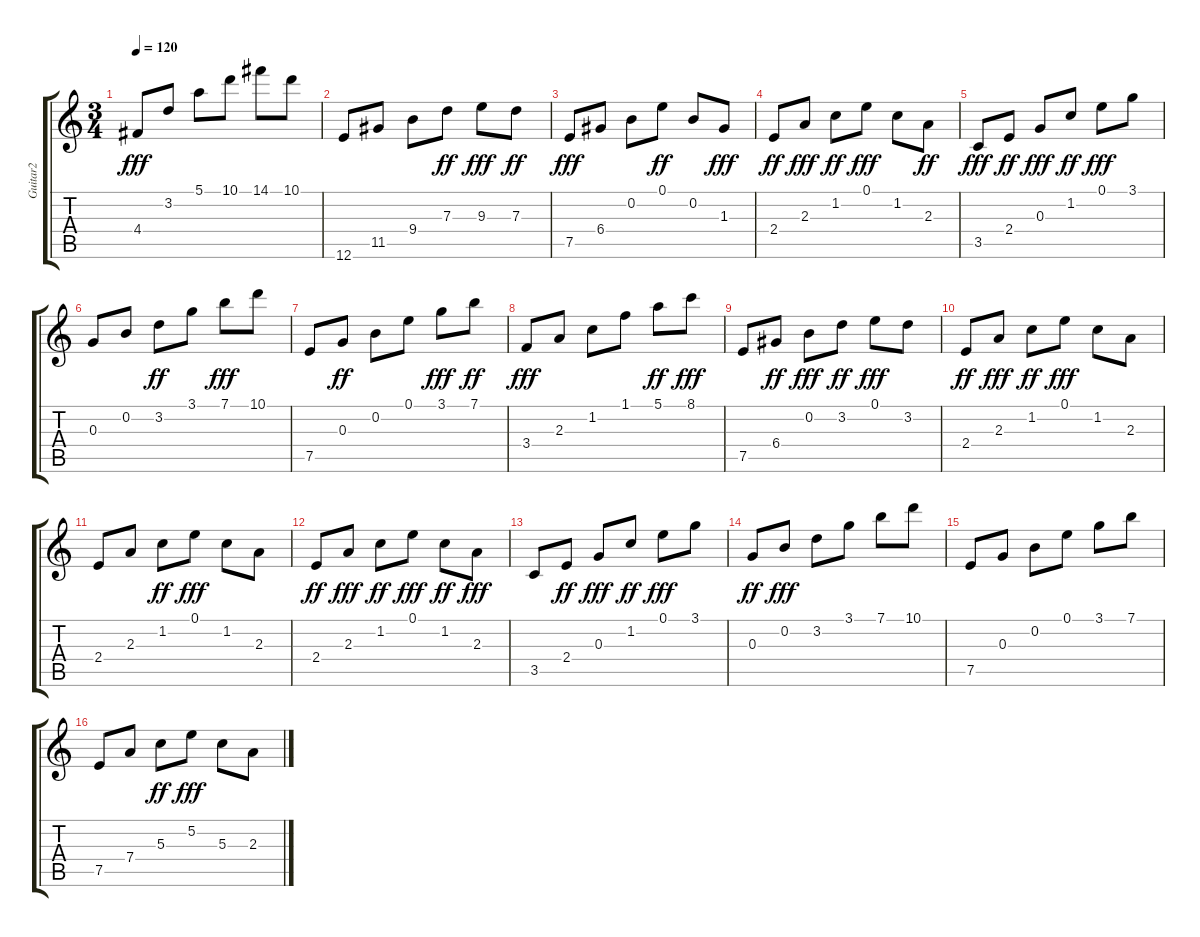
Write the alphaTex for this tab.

\track ("Guitar2" "Guitar2") {instrument acousticguitarnylon}
\staff {score tabs}
\tuning (E4 B3 G3 D3 A2 E2) {hide}
\ts (3 4)
\tempo 120
\clef g2
\ks c
4.4.8{dy fff} 3.2.8 5.1.8 10.1.8 14.1.8 10.1.8 |
12.6.8 11.5.8 9.4.8 7.3.8{dy ff} 9.3.8{dy fff} 7.3.8{dy ff} |
7.5.8{dy fff} 6.4.8 0.2.8 0.1.8{dy ff} 0.2.8 1.3.8{dy fff} |
2.4.8{dy ff} 2.3.8{dy fff} 1.2.8{dy ff} 0.1.8{dy fff} 1.2.8 2.3.8{dy ff} |
3.5.8{dy fff} 2.4.8{dy ff} 0.3.8{dy fff} 1.2.8{dy ff} 0.1.8{dy fff} 3.1.8 |
0.3.8 0.2.8 3.2.8{dy ff} 3.1.8 7.1.8{dy fff} 10.1.8 |
7.5.8 0.3.8{dy ff} 0.2.8 0.1.8 3.1.8{dy fff} 7.1.8{dy ff} |
3.4.8{dy fff} 2.3.8 1.2.8 1.1.8 5.1.8{dy ff} 8.1.8{dy fff} |
7.5.8 6.4.8{dy ff} 0.2.8{dy fff} 3.2.8{dy ff} 0.1.8{dy fff} 3.2.8 |
2.4.8{dy ff} 2.3.8{dy fff} 1.2.8{dy ff} 0.1.8{dy fff} 1.2.8 2.3.8 |
2.4.8 2.3.8 1.2.8{dy ff} 0.1.8{dy fff} 1.2.8 2.3.8 |
2.4.8{dy ff} 2.3.8{dy fff} 1.2.8{dy ff} 0.1.8{dy fff} 1.2.8{dy ff} 2.3.8{dy fff} |
3.5.8 2.4.8{dy ff} 0.3.8{dy fff} 1.2.8{dy ff} 0.1.8{dy fff} 3.1.8 |
0.3.8{dy ff} 0.2.8{dy fff} 3.2.8 3.1.8 7.1.8 10.1.8 |
7.5.8 0.3.8 0.2.8 0.1.8 3.1.8 7.1.8 |
7.5.8 7.4.8 5.3.8{dy ff} 5.2.8{dy fff} 5.3.8 2.3.8
